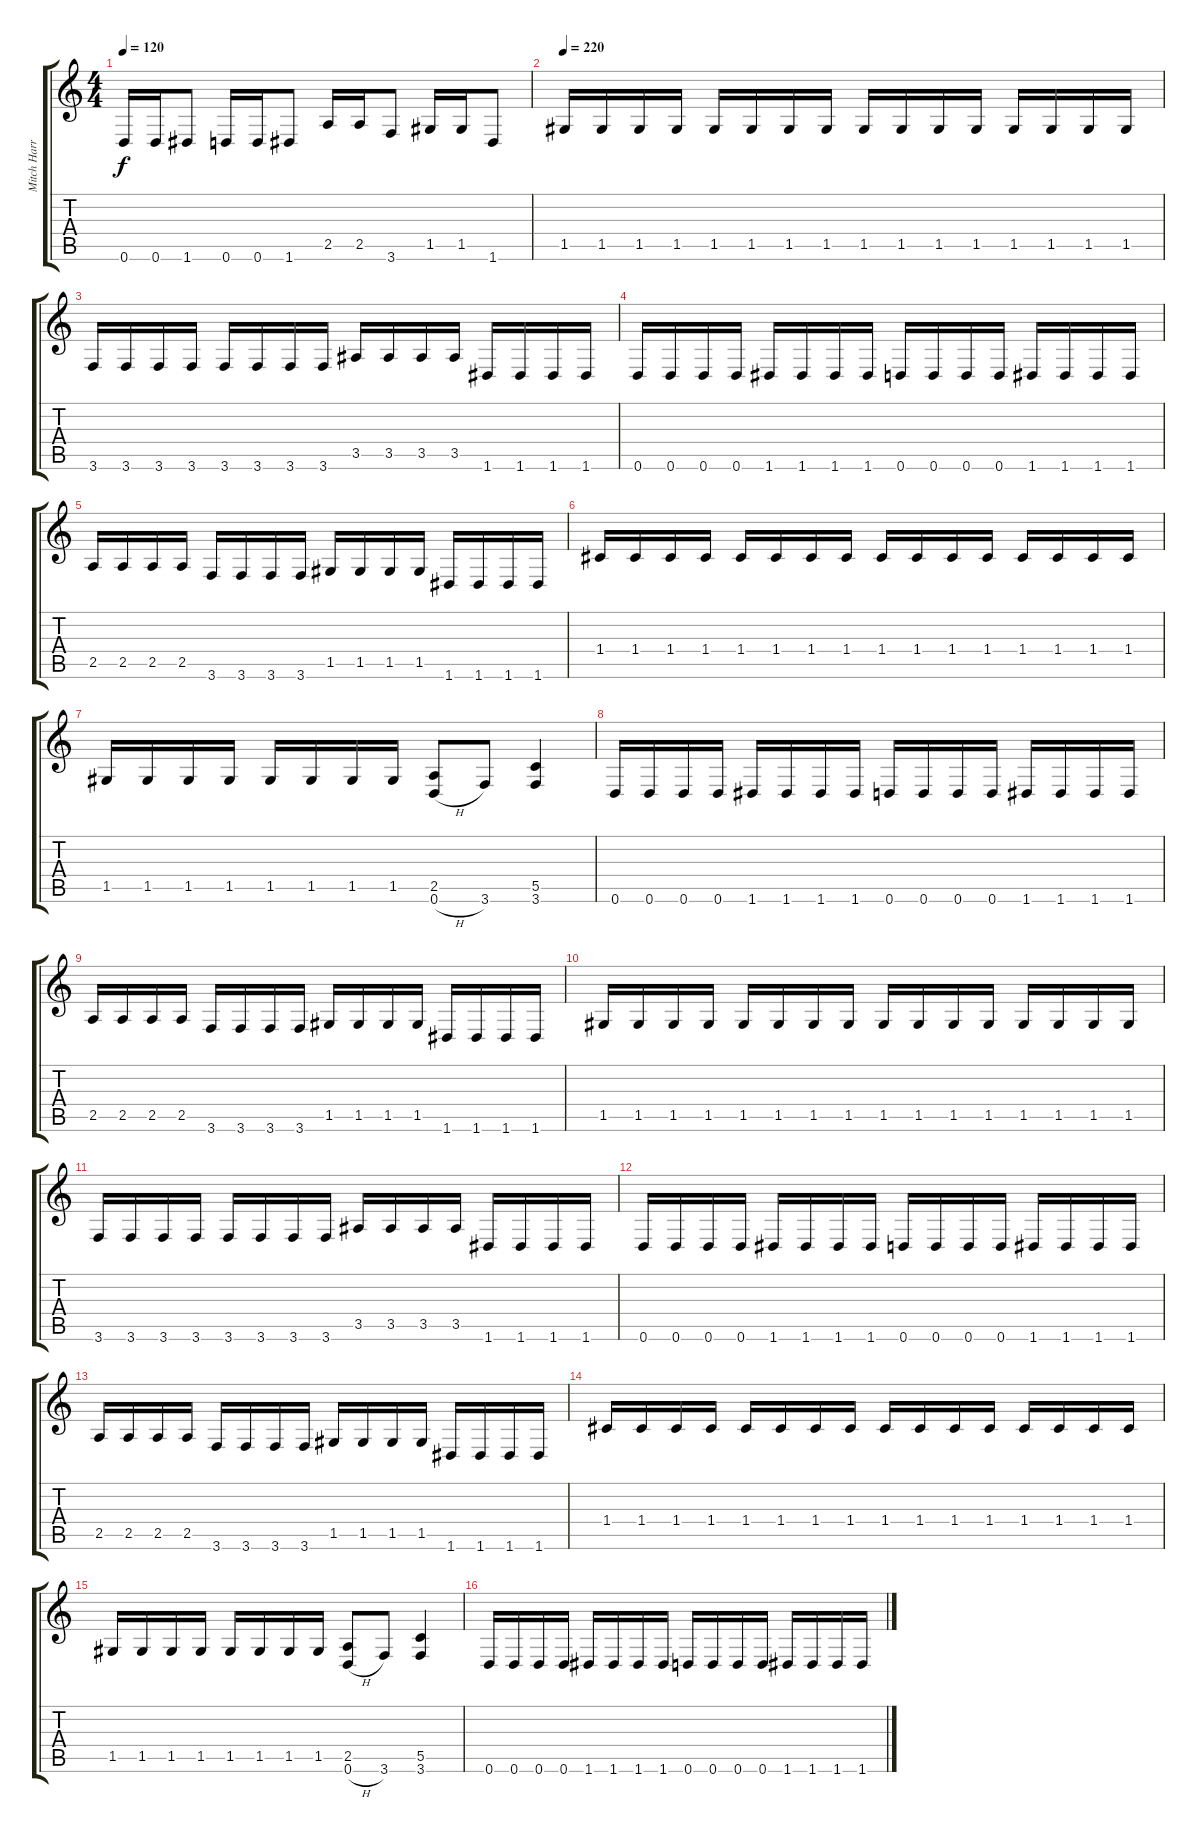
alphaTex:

\track ("Mitch Harris (Guitar 1) " "Mitch Harr") {instrument distortionguitar}
\staff {score tabs}
\tuning (D4 A3 F3 C3 G2 D2) {hide}
\ts (4 4)
\tempo 120
\clef g2
\ks c
0.6.16{dy f instrument distortionguitar} 0.6.16 1.6.8 0.6.16 0.6.16 1.6.8 2.5.16 2.5.16 3.6.8 1.5.16 1.5.16 1.6.8 |
\tempo 220
1.5.16 1.5.16 1.5.16 1.5.16 1.5.16 1.5.16 1.5.16 1.5.16 1.5.16 1.5.16 1.5.16 1.5.16 1.5.16 1.5.16 1.5.16 1.5.16 |
3.6.16 3.6.16 3.6.16 3.6.16 3.6.16 3.6.16 3.6.16 3.6.16 3.5.16 3.5.16 3.5.16 3.5.16 1.6.16 1.6.16 1.6.16 1.6.16 |
0.6.16 0.6.16 0.6.16 0.6.16 1.6.16 1.6.16 1.6.16 1.6.16 0.6.16 0.6.16 0.6.16 0.6.16 1.6.16 1.6.16 1.6.16 1.6.16 |
2.5.16 2.5.16 2.5.16 2.5.16 3.6.16 3.6.16 3.6.16 3.6.16 1.5.16 1.5.16 1.5.16 1.5.16 1.6.16 1.6.16 1.6.16 1.6.16 |
1.4.16 1.4.16 1.4.16 1.4.16 1.4.16 1.4.16 1.4.16 1.4.16 1.4.16 1.4.16 1.4.16 1.4.16 1.4.16 1.4.16 1.4.16 1.4.16 |
1.5.16 1.5.16 1.5.16 1.5.16 1.5.16 1.5.16 1.5.16 1.5.16 (2.5 0.6{h}).8 3.6.8 (5.5 3.6).4 |
0.6.16 0.6.16 0.6.16 0.6.16 1.6.16 1.6.16 1.6.16 1.6.16 0.6.16 0.6.16 0.6.16 0.6.16 1.6.16 1.6.16 1.6.16 1.6.16 |
2.5.16 2.5.16 2.5.16 2.5.16 3.6.16 3.6.16 3.6.16 3.6.16 1.5.16 1.5.16 1.5.16 1.5.16 1.6.16 1.6.16 1.6.16 1.6.16 |
1.5.16 1.5.16 1.5.16 1.5.16 1.5.16 1.5.16 1.5.16 1.5.16 1.5.16 1.5.16 1.5.16 1.5.16 1.5.16 1.5.16 1.5.16 1.5.16 |
3.6.16 3.6.16 3.6.16 3.6.16 3.6.16 3.6.16 3.6.16 3.6.16 3.5.16 3.5.16 3.5.16 3.5.16 1.6.16 1.6.16 1.6.16 1.6.16 |
0.6.16 0.6.16 0.6.16 0.6.16 1.6.16 1.6.16 1.6.16 1.6.16 0.6.16 0.6.16 0.6.16 0.6.16 1.6.16 1.6.16 1.6.16 1.6.16 |
2.5.16 2.5.16 2.5.16 2.5.16 3.6.16 3.6.16 3.6.16 3.6.16 1.5.16 1.5.16 1.5.16 1.5.16 1.6.16 1.6.16 1.6.16 1.6.16 |
1.4.16 1.4.16 1.4.16 1.4.16 1.4.16 1.4.16 1.4.16 1.4.16 1.4.16 1.4.16 1.4.16 1.4.16 1.4.16 1.4.16 1.4.16 1.4.16 |
1.5.16 1.5.16 1.5.16 1.5.16 1.5.16 1.5.16 1.5.16 1.5.16 (2.5 0.6{h}).8 3.6.8 (5.5 3.6).4 |
0.6.16 0.6.16 0.6.16 0.6.16 1.6.16 1.6.16 1.6.16 1.6.16 0.6.16 0.6.16 0.6.16 0.6.16 1.6.16 1.6.16 1.6.16 1.6.16
